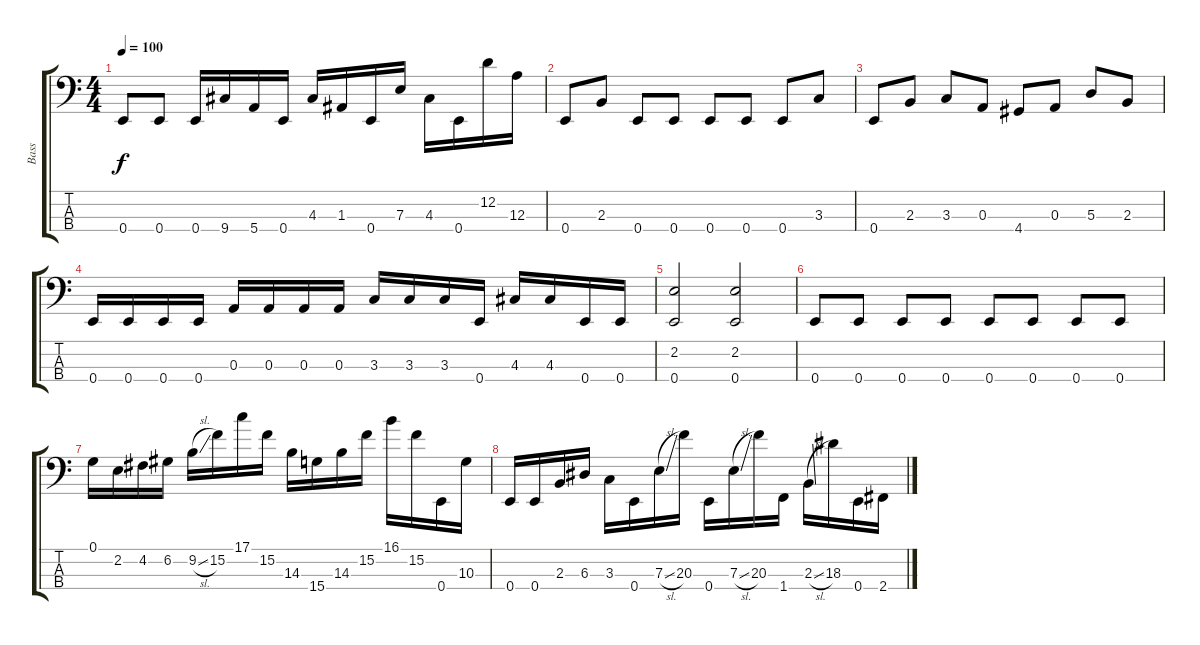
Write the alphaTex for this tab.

\track ("Bass" "Bass") {instrument electricbassfinger}
\staff {score tabs}
\tuning (G2 D2 A1 E1) {hide}
\ts (4 4)
\tempo 100
\clef f4
\ks c
0.4.8{dy f} 0.4.8 0.4.16 9.4.16 5.4.16 0.4.16 4.3.16 1.3.16 0.4.16 7.3.16 4.3.16 0.4.16 12.2.16 12.3.16 |
0.4.8 2.3.8 0.4.8 0.4.8 0.4.8 0.4.8 0.4.8 3.3.8 |
0.4.8 2.3.8 3.3.8 0.3.8 4.4.8 0.3.8 5.3.8 2.3.8 |
0.4.16 0.4.16 0.4.16 0.4.16 0.3.16 0.3.16 0.3.16 0.3.16 3.3.16 3.3.16 3.3.16 0.4.16 4.3.16 4.3.16 0.4.16 0.4.16 |
(2.2 0.4).2 (2.2 0.4).2 |
0.4.8 0.4.8 0.4.8 0.4.8 0.4.8 0.4.8 0.4.8 0.4.8 |
0.1.16 2.2.16 4.2.16 6.2.16 9.2{sl}.16 15.2.16 17.1.16 15.2.16 14.3.16 15.4.16 14.3.16 15.2.16 16.1.16 15.2.16 0.4.16 10.3.16 |
0.4.16 0.4.16 2.3.16 6.3.16 3.3.16 0.4.16 7.3{sl}.16 20.3.16 0.4.16 7.3{sl}.16 20.3.16 1.4.16 2.3{sl}.16 18.3.16 0.4.16 2.4.16
